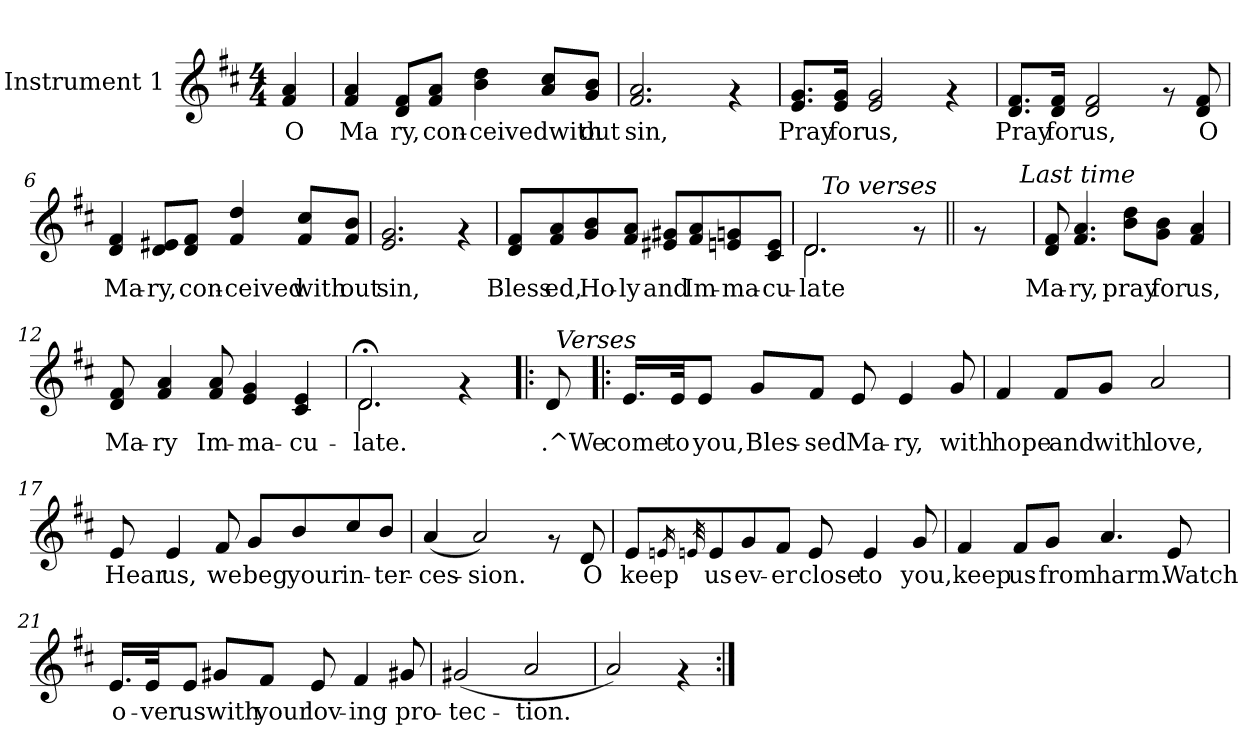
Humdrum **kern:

**kern	**text
*part1	*part1
*staff1	*staff1
*I"Instrument 1	*
!!LO:PB:g=z
*stria5	*
*clefG2	*
*k[f#c#]	*
*D:	*
*M4/4	*
=1	=1
!	!LO:LY:b:cj
4a/ 4f#/	O
=2	=2
!	!LO:LY:b:cj
4a/ 4f#/	Ma
!	!LO:LY:b:cj
8f#/ 8d/L	ry,
!	!LO:LY:b:cj
8a/ 8f#/J	con-
!	!LO:LY:b:cj
4dd\ 4b\	-ceivedwith
!	!LO:LY:b:cj
8cc#/ 8a/L	.
!	!LO:LY:b:cj
8b/ 8g/J	out
=3	=3
!	!LO:LY:b:cj
2.a/ 2.f#/	sin,
4rf	.
=4	=4
!	!LO:LY:b:cj
8.g/ 8.e/L	Pray
!	!LO:LY:b:cj
16g/ 16e/J	for
!	!LO:LY:b:cj
2g/ 2e/	us,
4rf	.
=5	=5
!	!LO:LY:b:cj
8.f#/ 8.d/L	Pray
!	!LO:LY:b:cj
16f#/ 16d/J	for
!	!LO:LY:b:cj
2f#/ 2d/	us,
8rf	.
!	!LO:LY:b:cj
8f#/ 8d/	O
!!LO:LB:g=z
=6	=6
!	!LO:LY:b:cj
4f#/ 4d/	Ma-
!	!LO:LY:b:cj
8d/ 8e#X/L	-ry,
!	!LO:LY:b:cj
8f#/ 8d/J	con-
!	!LO:LY:b:cj
4dd/ 4f#/	-ceived
!	!LO:LY:b:cj
8cc#/ 8f#/L	with
!	!LO:LY:b:cj
8b/ 8f#/J	out
=7	=7
!	!LO:LY:b:cj
2.g/ 2.e/	sin,
4rf	.
=8	=8
!	!LO:LY:b:cj
8f#/ 8d/L	Bless
!	!LO:LY:b:cj
8a/ 8f#/	ed,
!	!LO:LY:b:cj
8b/ 8g/	Ho-
!	!LO:LY:b:cj
8a/ 8f#/J	-ly
!	!LO:LY:b:cj
8g#X/ 8e#X/L	and
!	!LO:LY:b:cj
8a/ 8f#/	Im-
!	!LO:LY:b:cj
8gn/ 8en/	-ma-
!	!LO:LY:b:cj
8e/ 8c#/J	-cu-
!!LO:LB:g=z
=9	=9
*^	*
!	!	!LO:LY:b:cj
*	*^	*
2.d/	2.d\	16ryy	-late
!	!	!LO:TX:a:i:t=To verses	!
.	.	2ryy	.
.	.	4ryy	.
8rf	8ryy	.	.
.	.	16ryy	.
*	*v	*v	*
=10||	=10||	=10||
8rf	16..ryy	.
!	!LO:TX:a:i:t=Last time	!
.	64ryy	.
=11	=11	=11
!	!	!LO:LY:b:cj
*v	*v	*
8f#/ 8d/	Ma-
!	!LO:LY:b:cj
4.a/ 4.f#/	-ry,
!	!LO:LY:b:cj
8dd\ 8b\L	pray
!	!LO:LY:b:cj
8b\ 8g\J	for
!	!LO:LY:b:cj
4a/ 4f#/	us,
=12	=12
!	!LO:LY:b:cj
8f#/ 8d/	Ma-
!	!LO:LY:b:cj
4a/ 4f#/	-ry
!	!LO:LY:b:cj
8a/ 8f#/	Im-
!	!LO:LY:b:cj
4g/ 4e/	-ma-
!	!LO:LY:b:cj
4e/ 4c#/	-cu-
=13	=13
*^	*
!	!	!LO:LY:b:cj
2.d;</	2.d\	-late.
4rf	4ryy	.
!!LO:LB:g=z	!!
=14!:	=14!:	=14!:
!	!	!LO:LY:b:cj
8d/	64ryy	.^We
!	!LO:TX:a:i:t=Verses	!
.	16..ryy	.
=15	=15	=15
!	!	!LO:LY:b:cj
*v	*v	*
16.e/L	come
!	!LO:LY:b:cj
32e/	to
!	!LO:LY:b:cj
8e/J	you,
!	!LO:LY:b:cj
8g/L	Bles-
!	!LO:LY:b:cj
8f#/J	-sed
!	!LO:LY:b:cj
8e/	Ma-
!	!LO:LY:b:cj
4e/	-ry,
!	!LO:LY:b:cj
8g/	with
=16	=16
!	!LO:LY:b:cj
4f#/	hope
!	!LO:LY:b:cj
8f#/L	and
!	!LO:LY:b:cj
8g/J	with
!	!LO:LY:b:cj
2a/	love,
!!LO:LB:g=z
=17	=17
!	!LO:LY:b:cj
8e/	Hear
!	!LO:LY:b:cj
4e/	us,
!	!LO:LY:b:cj
8f#/	we
!	!LO:LY:b:cj
8g/L	beg
!	!LO:LY:b:cj
8b/	your
!	!LO:LY:b:cj
8cc#/	in-
!	!LO:LY:b:cj
8b/J	-ter-
=18	=18
!	!LO:LY:b:cj
(<4a/	-ces-
!	!LO:LY:b:cj
2a/)	-sion.
8rf	.
!	!LO:LY:b:cj
8d/	O
!!LO:LB:g=z
=19	=19
!	!LO:LY:b:cj
8e/L	keep
16qen/	.
32qen/	.
!	!LO:LY:b:cj
8e/	us
!	!LO:LY:b:cj
8g/	ev-
!	!LO:LY:b:cj
8f#/J	-er
!	!LO:LY:b:cj
8e/	close
!	!LO:LY:b:cj
4e/	to
!	!LO:LY:b:cj
8g/	you,
=20	=20
!	!LO:LY:b:cj
4f#/	keep
!	!LO:LY:b:cj
8f#/L	us
!	!LO:LY:b:cj
8g/J	from
!	!LO:LY:b:cj
4.a/	harm.
!	!LO:LY:b:cj
8e/	Watch
!!LO:PB:g=z
=21	=21
!	!LO:LY:b:cj
16.e/L	o-
!	!LO:LY:b:cj
32e/	-ver
!	!LO:LY:b:cj
8e/J	us
!	!LO:LY:b:cj
8g#X/L	with
!	!LO:LY:b:cj
8f#/J	your
!	!LO:LY:b:cj
8e/	lov-
!	!LO:LY:b:cj
4f#/	-ing
!	!LO:LY:b:cj
8g#X/	pro-
=22	=22
!	!LO:LY:b:cj
(<2g#X/	-tec-
!	!LO:LY:b:cj
2a/	-tion.
=23	=23
2a/)	.
4rf	.
=:|!	=:|!
*-	*-
